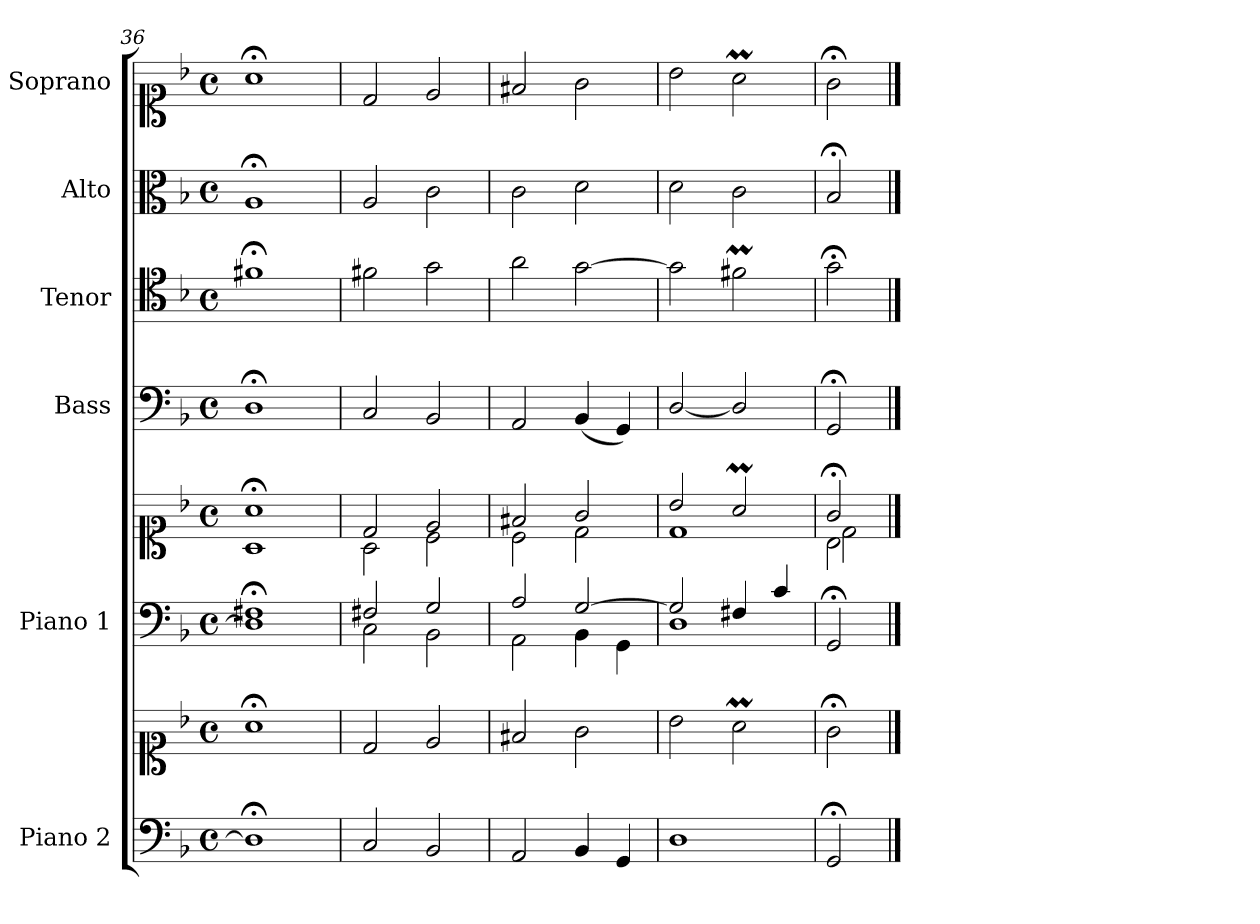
**kern	**kern	**kern	**kern	**kern	**kern	**kern	**kern
*part6	*part6	*part5	*part5	*part4	*part3	*part2	*part1
*staff8	*staff7	*staff6	*staff5	*staff4	*staff3	*staff2	*staff1
*I"Piano 2	*	*I"Piano 1	*	*I"Bass	*I"Tenor	*I"Alto	*I"Soprano
*I'Pno 2	*	*I'Pno 1	*	*I'B.	*I'T.	*I'A.	*I'S.
*clefF4	*clefC1	*clefF4	*clefC1	*clefF4	*clefC4	*clefC3	*clefC1
*	*	*	*	*	*ITrd7c12	*	*
*k[b-]	*k[b-]	*k[b-]	*k[b-]	*k[b-]	*k[b-]	*k[b-]	*k[b-]
*F:	*F:	*F:	*F:	*F:	*F:	*F:	*F:
*M4/4	*M4/4	*M4/4	*M4/4	*M4/4	*M4/4	*M4/4	*M4/4
*met(c)	*met(c)	*met(c)	*met(c)	*met(c)	*met(c)	*met(c)	*met(c)
=36	=36	=36	=36	=36	=36	=36	=36
*	*	*^	*^	*	*	*	*
1D;\]	1a;<\	1F#X;/	1D\]	1a;</	1A\	1D;<\	1F#X;<\	1A;</	1a;<\
=37	=37	=37	=37	=37	=37	=37	=37	=37	=37
2C/	2d/	2F#X/	2C\	2d/	2A\	2C/	2F#X\	2A/	2d/
2BB-/	2e/	2G/	2BB-\	2e/	2c\	2BB-/	2G\	2c\	2e/
=38	=38	=38	=38	=38	=38	=38	=38	=38	=38
2AA/	2f#X/	2A/	2AA\	2f#X/	2c\	2AA/	2A\	2c\	2f#X/
4BB-/	2g\	[>2G/	4BB-\	2g/	2d\	(4BB-/	[>2G\	2d\	2g\
4GG/	.	.	4GG\	.	.	4GG/)	.	.	.
=39	=39	=39	=39	=39	=39	=39	=39	=39	=39
1D/	2b-\	2G/]	1D\	2b-/	1d\	[<2D/	2G\]	2d\	2b-\
.	2am\	4F#X/	.	2am/	.	2D/]	2F#Xm\	2c\	2am\
.	.	4c/	.	.	.	.	.	.	.
*	*	*v	*v	*	*	*	*	*	*
=40	=40	=40	=40	=40	=40	=40	=40	=40
*	*	*	*	*^	*	*	*	*
2GG;/	2g;<\	2GG;/	2g;</	2B-\	2d\	2GG;</	2G;<\	2B-;</	2g;<\
*	*	*	*v	*v	*v	*	*	*	*
==	==	==	==	==	==	==	==
*-	*-	*-	*-	*-	*-	*-	*-
